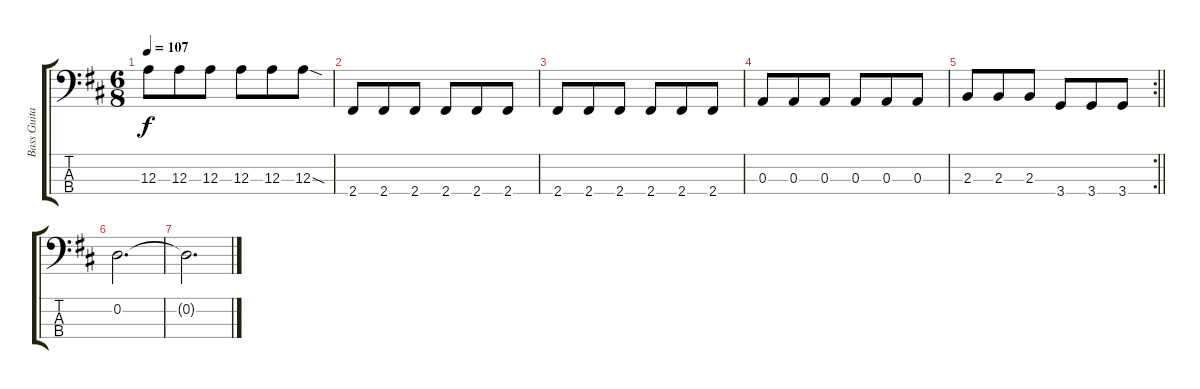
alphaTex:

\track ("Bass Guitar" "Bass Guita") {instrument electricbassfinger}
\staff {score tabs}
\tuning (G2 D2 A1 E1) {hide}
\ts (6 8)
\tempo 107
\clef f4
\ks d
12.3.8{dy f} 12.3.8 12.3.8 12.3.8 12.3.8 12.3{sod}.8 |
2.4.8 2.4.8 2.4.8 2.4.8 2.4.8 2.4.8 |
2.4.8 2.4.8 2.4.8 2.4.8 2.4.8 2.4.8 |
0.3.8 0.3.8 0.3.8 0.3.8 0.3.8 0.3.8 |
\rc 2
\barLineRight lightlight
2.3.8 2.3.8 2.3.8 3.4.8 3.4.8 3.4.8 |
0.2.2{d} |
0.2{t}.2{d}
